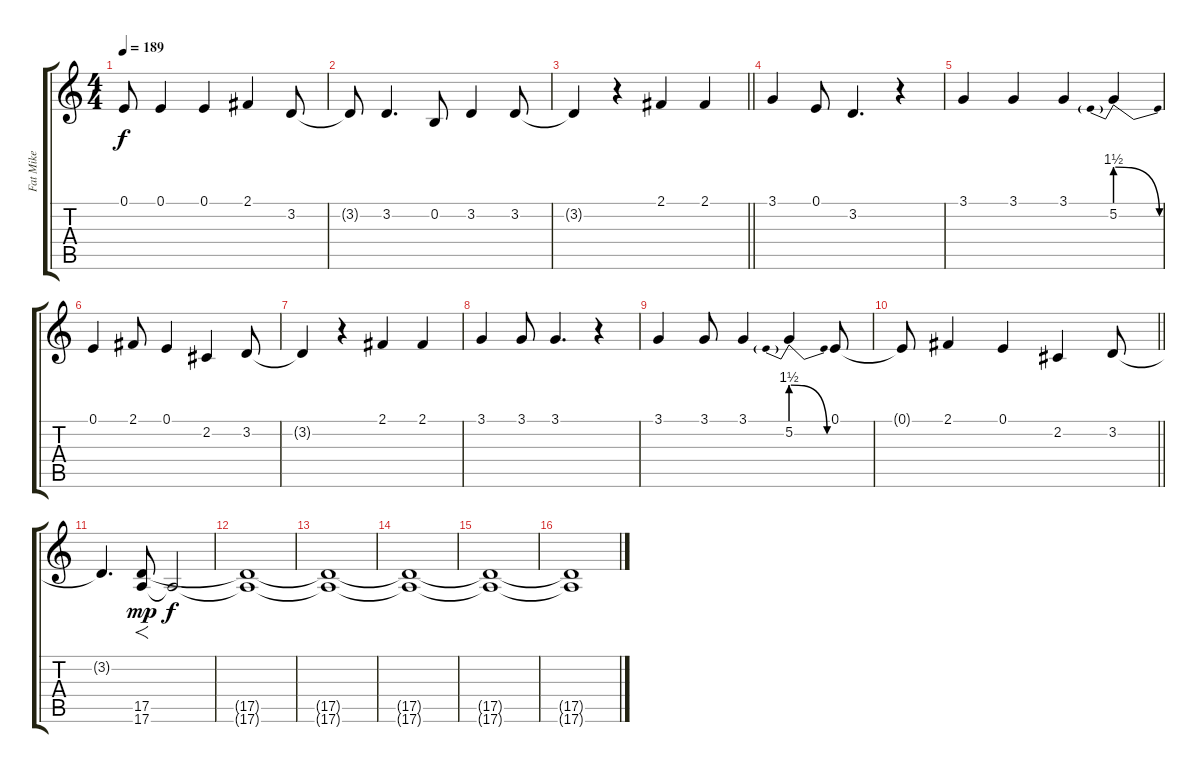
\track ("Fat Mike" "Fat Mike") {instrument bassoon}
\staff {score tabs}
\tuning (E4 B3 G3 D3 A2 E2) {hide}
\ts (4 4)
\tempo 189
\clef g2
\ks c
0.1.8{dy f} 0.1.4 0.1.4 2.1.4 3.2.8 |
3.2{t}.8 3.2.4{d} 0.2.8 3.2.4 3.2.8 |
\barLineRight lightlight
3.2{t}.4 r.4 2.1.4 2.1.4 |
\section ("" "")
3.1.4 0.1.8 3.2.4{d} r.4 |
3.1.4 3.1.4 3.1.4 5.2{be (prebendrelease 0 6 60 0)}.4 |
0.1.4 2.1.8 0.1.4 2.2.4 3.2.8 |
3.2{t}.4 r.4 2.1.4 2.1.4 |
3.1.4 3.1.8 3.1.4{d} r.4 |
3.1.4 3.1.8 3.1.4 5.2{be (prebendrelease 0 6 60 0)}.4 0.1.8 |
\barLineRight lightlight
0.1{t}.8 2.1.4 0.1.4 2.2.4 3.2.8 |
\section ("" "")
3.2{t}.4{d} (17.5 17.6).8{f dy mp instrument applause} 17.6{t}.2{dy f} |
(17.5{t} 17.6{t}).1 |
(17.5{t} 17.6{t}).1 |
(17.5{t} 17.6{t}).1 |
(17.5{t} 17.6{t}).1 |
(17.5{t} 17.6{t}).1
